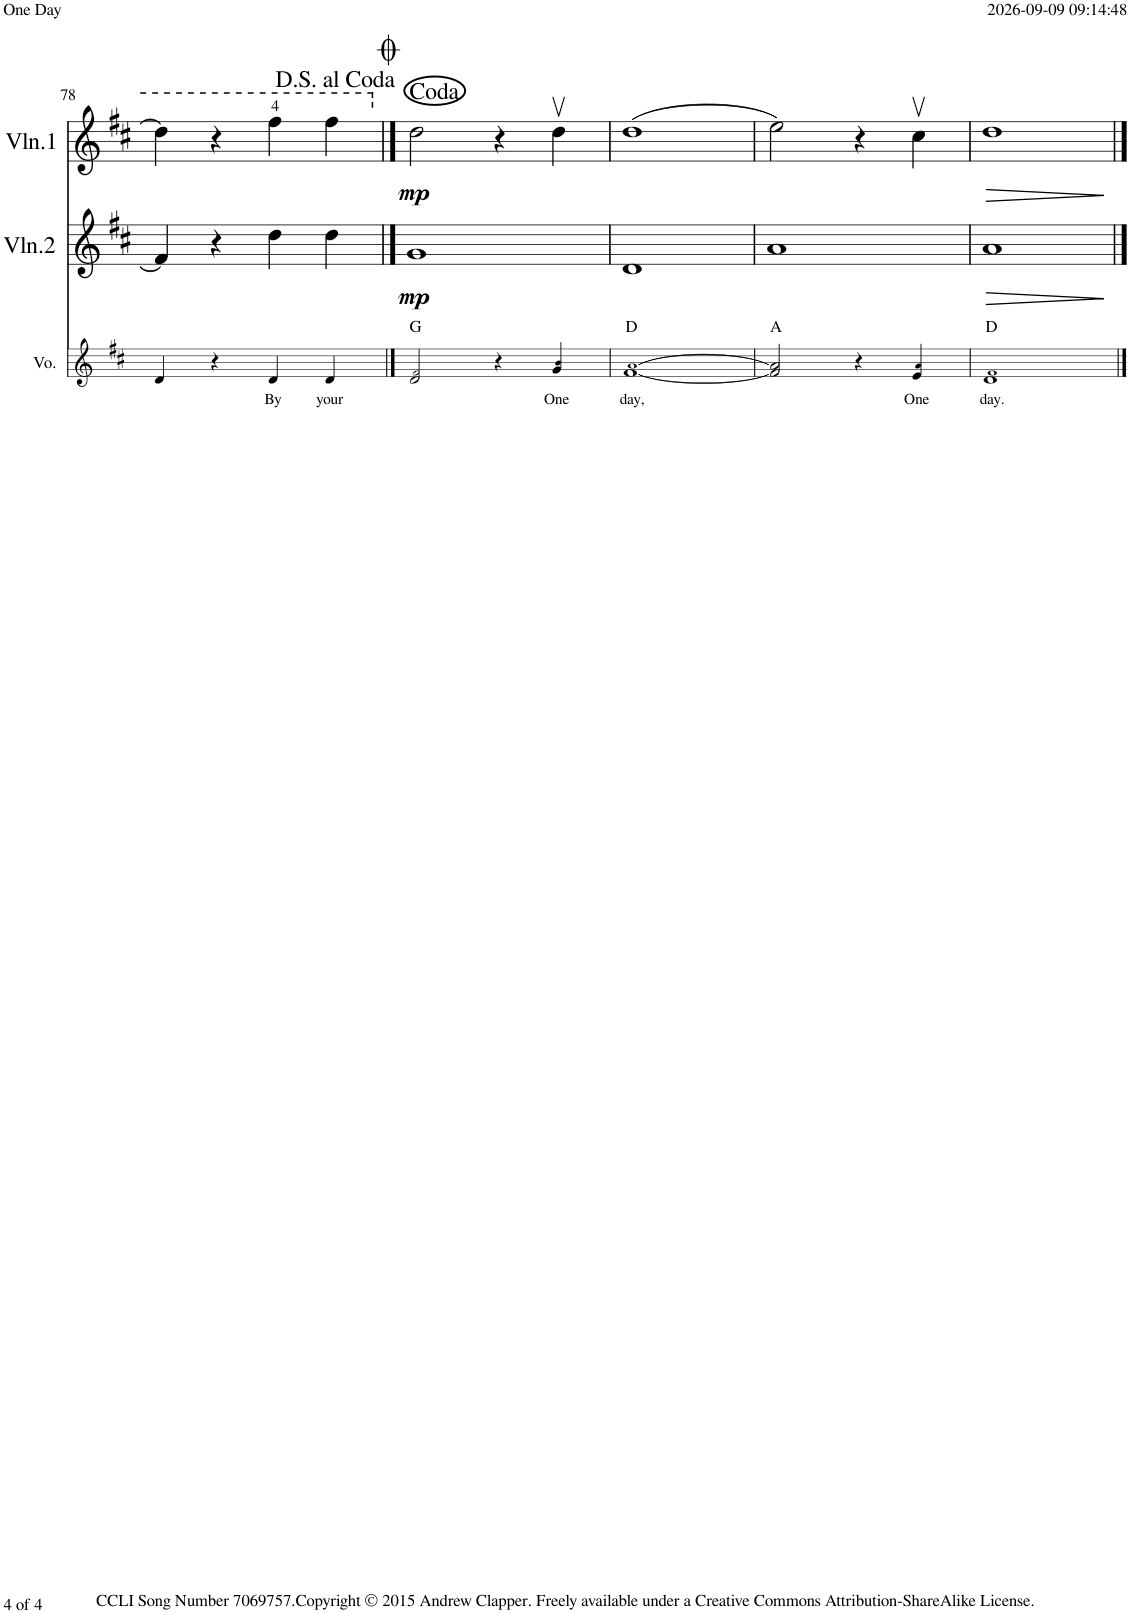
**kern	**text	**harte	**kern	**dynam	**kern	**dynam
*part3	*part3	*part3	*part2	*part2	*part1	*part1
*staff3	*staff3	*	*staff2	*staff2	*staff1	*staff1
*I"Voice	*	*	*I"Violin 2	*	*I"Violin 1	*
*I'Vo.	*	*	*I'Vln.2	*	*I'Vln.1	*
!!LO:PB:g=z
*clefG2	*	*	*clefG2	*	*clefG2	*
*k[f#c#]	*	*	*k[f#c#]	*	*k[f#c#]	*
*M4/4	*	*	*M4/4	*	*M4/4	*
=78	=78	=78	=78	=78	=78	=78
4d/	.	.	4f#/]	.	4dd\]	.
4r	.	.	4r	.	4r	.
!	!LO:LY:b	!	!	!	!	!
4d/	By	.	4dd\	.	4ff#\	.
!	!LO:LY:b	!	!	!	!	!
4d/	your	.	4dd\	.	4ff#\	.
==79	==79	==79	==79	==79	==79	==79
!	!	!	!	!LO:DY:b	!	!LO:DY:b
2d/ 2f#!/	.	G:maj	1g	mp	2dd\	mp
4r	.	.	.	.	4r	.
!	!LO:LY:b	!	!	!	!	!
4g/ 4b!/	One	.	.	.	4ddv\	.
=80	=80	=80	=80	=80	=80	=80
!	!LO:LY:b	!	!	!	!	!
[1f# [1a!	day,	D:maj	1d	.	(1dd	.
=81	=81	=81	=81	=81	=81	=81
2f#/] 2a/]	.	A:maj	1a	.	2ee\)	.
4r	.	.	.	.	4r	.
!	!LO:LY:b	!	!	!	!	!
4e/ 4a!/	One	.	.	.	4cc#v\	.
=82	=82	=82	=82	=82	=82	=82
!	!LO:LY:b	!	!	!LO:HP:b	!	!LO:HP:b
1d 1f#!	day.	D:maj	1a	>	1dd	>
.	.	.	.	]	.	]
==	==	==	==	==	==	==
*-	*-	*-	*-	*-	*-	*-
